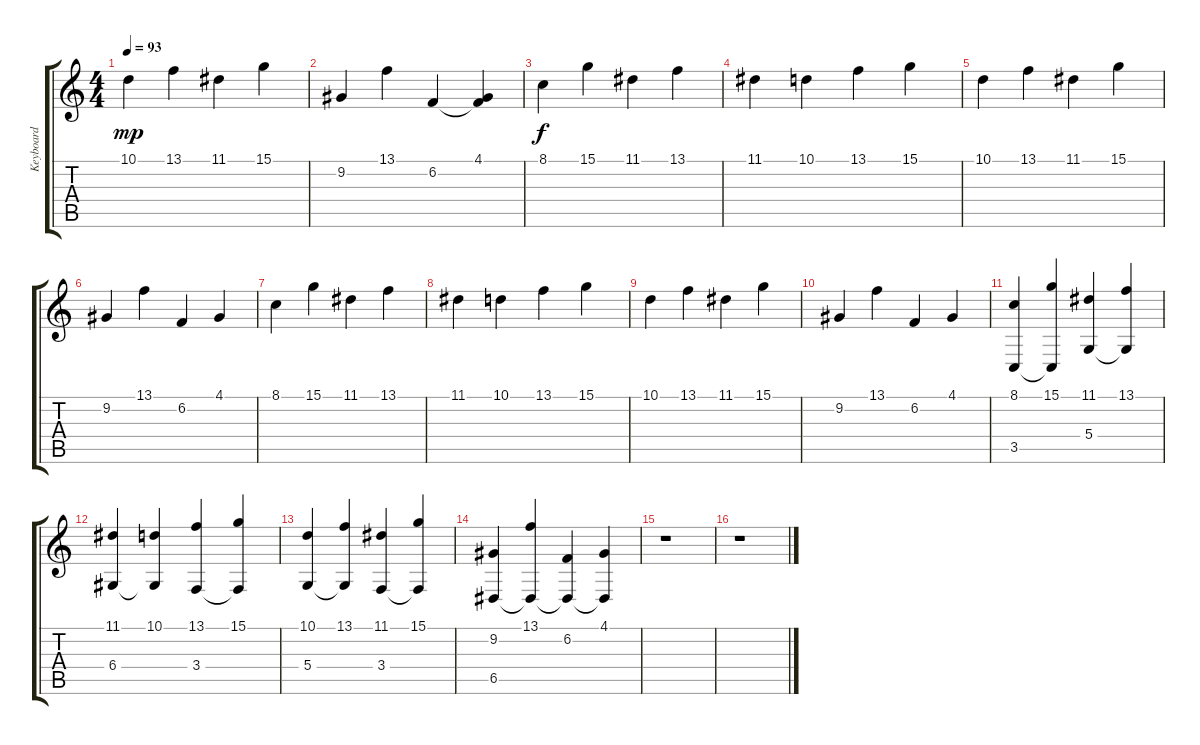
\track ("Keyboard" "Keyboard") {instrument stringensemble1}
\staff {score tabs}
\tuning (E4 B3 G3 D3 A2 D2) {hide}
\ts (4 4)
\tempo 93
\clef g2
\ks c
10.1.4{dy mp} 13.1.4 11.1.4 15.1.4 |
9.2.4 13.1.4 6.2.4 (4.1 6.2{t}).4 |
8.1.4{dy f instrument synthstrings2} 15.1.4 11.1.4 13.1.4 |
11.1.4 10.1.4 13.1.4 15.1.4 |
10.1.4 13.1.4 11.1.4 15.1.4 |
9.2.4 13.1.4 6.2.4 4.1.4 |
8.1.4 15.1.4 11.1.4 13.1.4 |
11.1.4 10.1.4 13.1.4 15.1.4 |
10.1.4 13.1.4 11.1.4 15.1.4 |
9.2.4 13.1.4 6.2.4 4.1.4 |
(8.1 3.5).4 (15.1 3.5{t}).4 (11.1 5.4).4 (13.1 5.4{t}).4 |
(11.1 6.4).4 (10.1 6.4{t}).4 (13.1 3.4).4 (15.1 3.4{t}).4 |
(10.1 5.4).4 (13.1 5.4{t}).4 (11.1 3.4).4 (15.1 3.4{t}).4 |
(9.2 6.5).4 (13.1 6.5{t}).4 (6.2 6.5{t}).4 (4.1 6.5{t}).4 |
r.1 |
r.1
